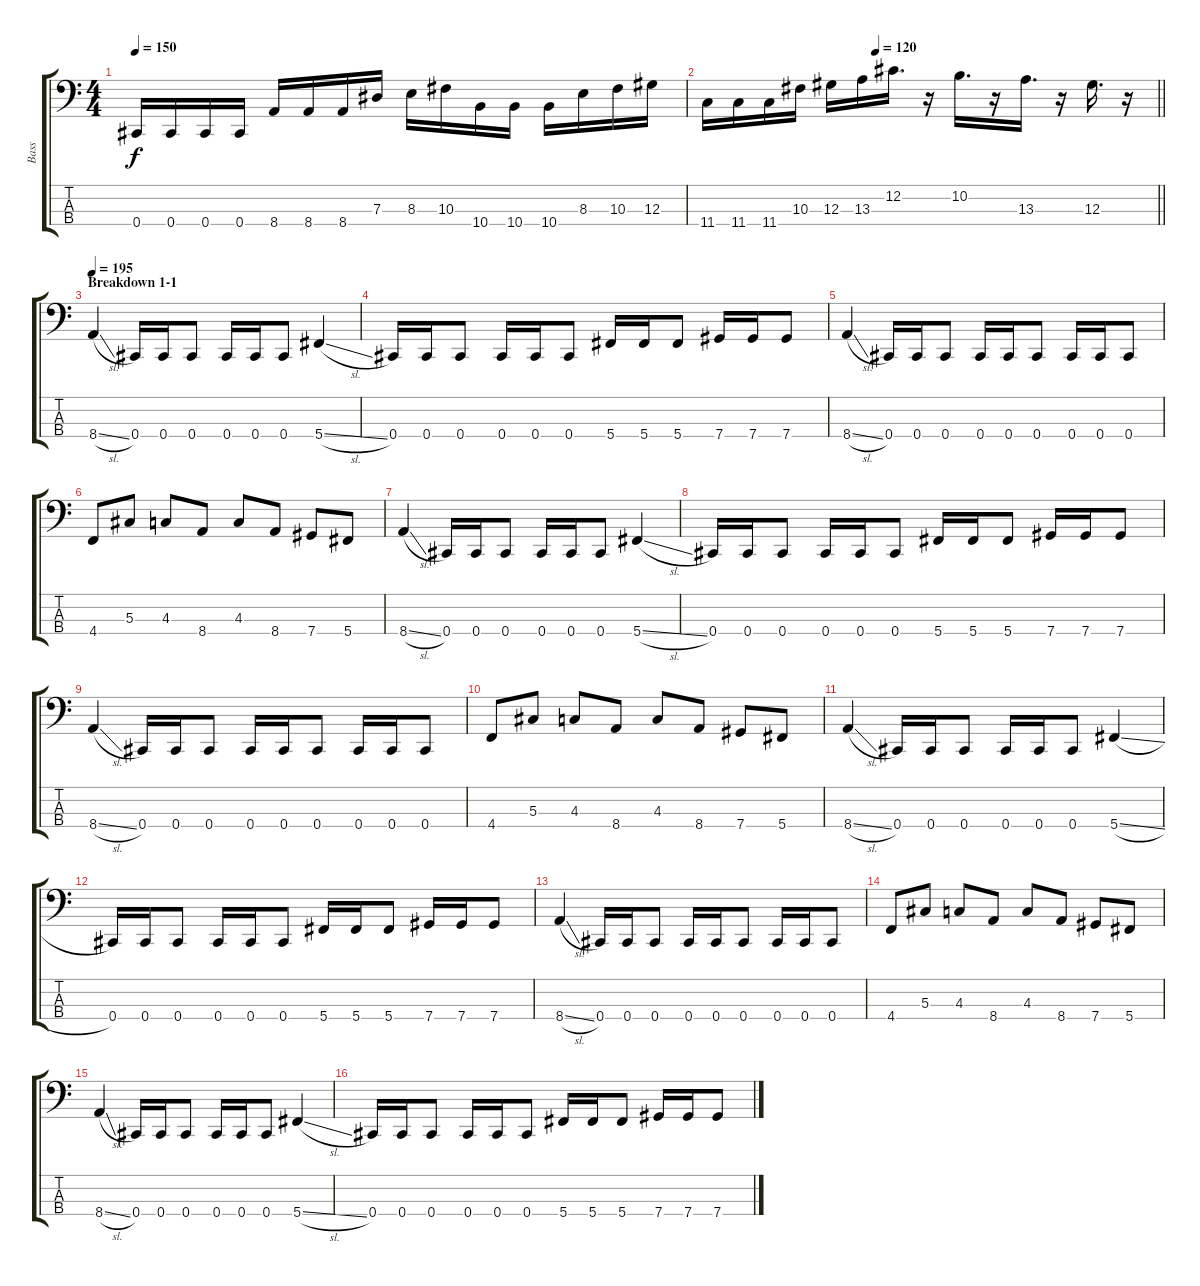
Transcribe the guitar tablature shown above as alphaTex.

\track ("Bass" "Bass") {instrument electricbassfinger}
\staff {score tabs}
\tuning (Gb2 Db2 Ab1 Db1) {hide}
\ts (4 4)
\tempo 150
\clef f4
\ks c
0.4.16{dy f} 0.4.16 0.4.16 0.4.16 8.4.16 8.4.16 8.4.16 7.3.16 8.3.16 10.3.16 10.4.16 10.4.16 10.4.16 8.3.16 10.3.16 12.3.16 |
\tempo (120 0.375)
\barLineRight lightlight
11.4.16 11.4.16 11.4.16 10.3.16 12.3.16 13.3.16 12.2.16{d} r.16 10.2.16{d} r.16 13.3.16{d} r.16 12.3.16{d} r.16 |
\section ("" "Breakdown 1-1")
\tempo 195
8.4{sl}.4 0.4.16 0.4.16 0.4.8 0.4.16 0.4.16 0.4.8 5.4{sl}.4 |
0.4.16 0.4.16 0.4.8 0.4.16 0.4.16 0.4.8 5.4.16 5.4.16 5.4.8 7.4.16 7.4.16 7.4.8 |
8.4{sl}.4 0.4.16 0.4.16 0.4.8 0.4.16 0.4.16 0.4.8 0.4.16 0.4.16 0.4.8 |
4.4.8 5.3.8 4.3.8 8.4.8 4.3.8 8.4.8 7.4.8 5.4.8 |
8.4{sl}.4 0.4.16 0.4.16 0.4.8 0.4.16 0.4.16 0.4.8 5.4{sl}.4 |
0.4.16 0.4.16 0.4.8 0.4.16 0.4.16 0.4.8 5.4.16 5.4.16 5.4.8 7.4.16 7.4.16 7.4.8 |
8.4{sl}.4 0.4.16 0.4.16 0.4.8 0.4.16 0.4.16 0.4.8 0.4.16 0.4.16 0.4.8 |
4.4.8 5.3.8 4.3.8 8.4.8 4.3.8 8.4.8 7.4.8 5.4.8 |
8.4{sl}.4 0.4.16 0.4.16 0.4.8 0.4.16 0.4.16 0.4.8 5.4{sl}.4 |
0.4.16 0.4.16 0.4.8 0.4.16 0.4.16 0.4.8 5.4.16 5.4.16 5.4.8 7.4.16 7.4.16 7.4.8 |
8.4{sl}.4 0.4.16 0.4.16 0.4.8 0.4.16 0.4.16 0.4.8 0.4.16 0.4.16 0.4.8 |
4.4.8 5.3.8 4.3.8 8.4.8 4.3.8 8.4.8 7.4.8 5.4.8 |
8.4{sl}.4 0.4.16 0.4.16 0.4.8 0.4.16 0.4.16 0.4.8 5.4{sl}.4 |
0.4.16 0.4.16 0.4.8 0.4.16 0.4.16 0.4.8 5.4.16 5.4.16 5.4.8 7.4.16 7.4.16 7.4.8
